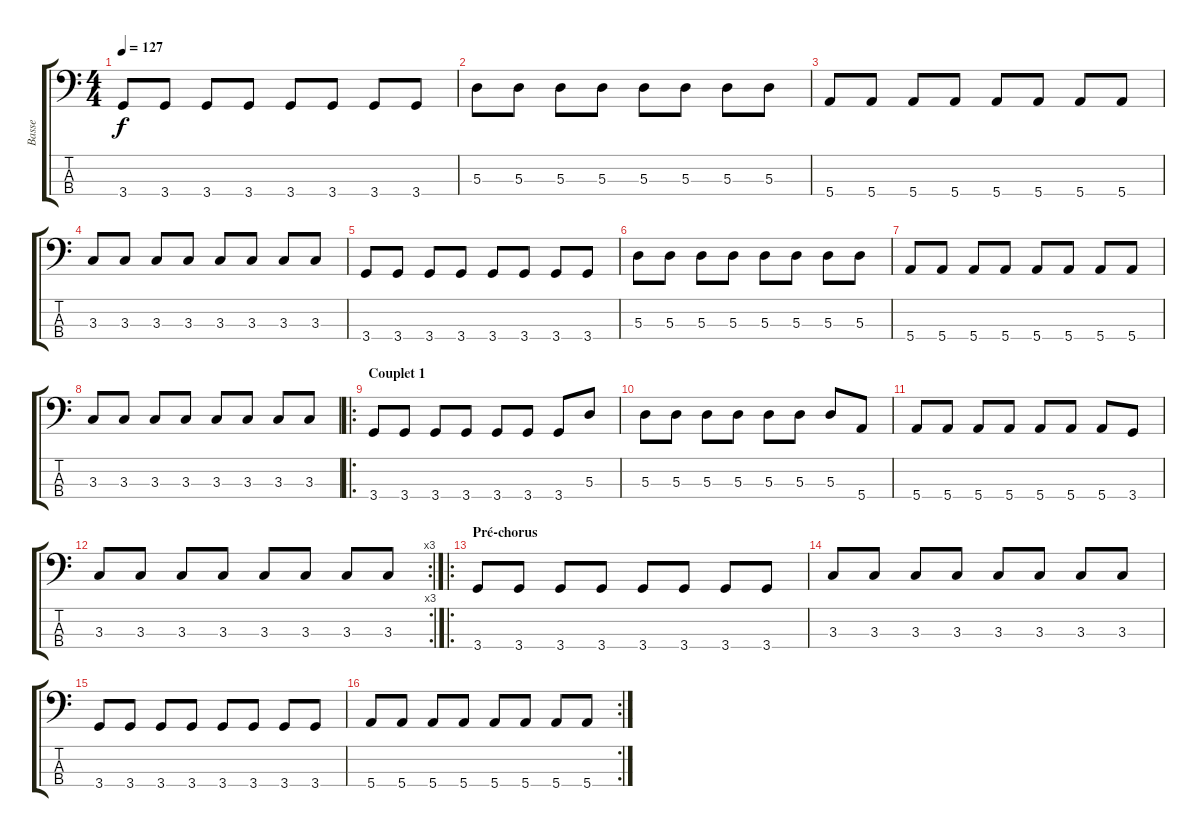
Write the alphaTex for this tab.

\track ("Basse" "Basse") {instrument contrabass}
\staff {score tabs}
\tuning (G2 D2 A1 E1) {hide}
\ts (4 4)
\tempo 127
\clef f4
\ks c
3.4.8{dy f instrument electricbassfinger} 3.4.8 3.4.8 3.4.8 3.4.8 3.4.8 3.4.8 3.4.8 |
5.3.8 5.3.8 5.3.8 5.3.8 5.3.8 5.3.8 5.3.8 5.3.8 |
5.4.8 5.4.8 5.4.8 5.4.8 5.4.8 5.4.8 5.4.8 5.4.8 |
3.3.8 3.3.8 3.3.8 3.3.8 3.3.8 3.3.8 3.3.8 3.3.8 |
3.4.8{instrument electricbassfinger} 3.4.8 3.4.8 3.4.8 3.4.8 3.4.8 3.4.8 3.4.8 |
5.3.8 5.3.8 5.3.8 5.3.8 5.3.8 5.3.8 5.3.8 5.3.8 |
5.4.8 5.4.8 5.4.8 5.4.8 5.4.8 5.4.8 5.4.8 5.4.8 |
3.3.8 3.3.8 3.3.8 3.3.8 3.3.8 3.3.8 3.3.8 3.3.8 |
\ro
\section ("" "Couplet 1")
3.4.8 3.4.8 3.4.8 3.4.8 3.4.8 3.4.8 3.4.8 5.3.8 |
5.3.8 5.3.8 5.3.8 5.3.8 5.3.8 5.3.8 5.3.8 5.4.8 |
5.4.8 5.4.8 5.4.8 5.4.8 5.4.8 5.4.8 5.4.8 3.4.8 |
\rc 3
3.3.8 3.3.8 3.3.8 3.3.8 3.3.8 3.3.8 3.3.8 3.3.8 |
\ro
\section ("" "Pré-chorus")
3.4.8 3.4.8 3.4.8 3.4.8 3.4.8 3.4.8 3.4.8 3.4.8 |
3.3.8 3.3.8 3.3.8 3.3.8 3.3.8 3.3.8 3.3.8 3.3.8 |
3.4.8 3.4.8 3.4.8 3.4.8 3.4.8 3.4.8 3.4.8 3.4.8 |
\rc 2
5.4.8 5.4.8 5.4.8 5.4.8 5.4.8 5.4.8 5.4.8 5.4.8
